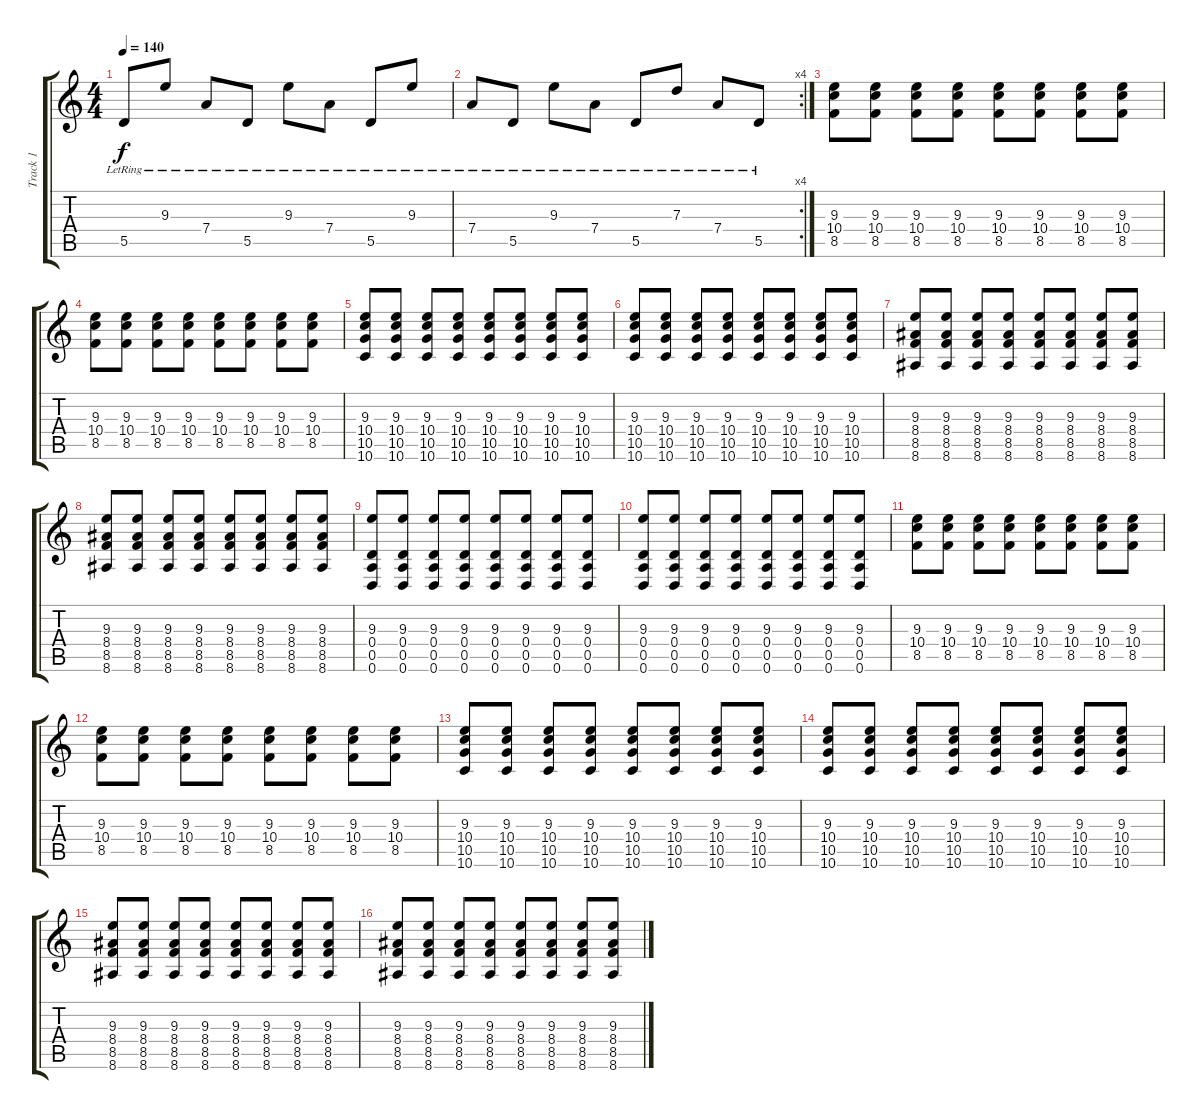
\track ("Track 1" "Track 1") {instrument electricguitarclean}
\staff {score tabs}
\tuning (E4 B3 G3 D3 A2 D2) {hide}
\ts (4 4)
\tempo 140
\clef g2
\ks c
5.5{lr}.8{dy f} 9.3{lr}.8 7.4{lr}.8 5.5{lr}.8 9.3{lr}.8 7.4{lr}.8 5.5{lr}.8 9.3{lr}.8 |
\rc 4
7.4{lr}.8 5.5{lr}.8 9.3{lr}.8 7.4{lr}.8 5.5{lr}.8 7.3{lr}.8 7.4{lr}.8 5.5{lr}.8 |
(9.3 10.4 8.5).8 (9.3 10.4 8.5).8 (9.3 10.4 8.5).8 (9.3 10.4 8.5).8 (9.3 10.4 8.5).8 (9.3 10.4 8.5).8 (9.3 10.4 8.5).8 (9.3 10.4 8.5).8 |
(9.3 10.4 8.5).8 (9.3 10.4 8.5).8 (9.3 10.4 8.5).8 (9.3 10.4 8.5).8 (9.3 10.4 8.5).8 (9.3 10.4 8.5).8 (9.3 10.4 8.5).8 (9.3 10.4 8.5).8 |
(9.3 10.4 10.5 10.6).8 (9.3 10.4 10.5 10.6).8 (9.3 10.4 10.5 10.6).8 (9.3 10.4 10.5 10.6).8 (9.3 10.4 10.5 10.6).8 (9.3 10.4 10.5 10.6).8 (9.3 10.4 10.5 10.6).8 (9.3 10.4 10.5 10.6).8 |
(9.3 10.4 10.5 10.6).8 (9.3 10.4 10.5 10.6).8 (9.3 10.4 10.5 10.6).8 (9.3 10.4 10.5 10.6).8 (9.3 10.4 10.5 10.6).8 (9.3 10.4 10.5 10.6).8 (9.3 10.4 10.5 10.6).8 (9.3 10.4 10.5 10.6).8 |
(9.3 8.4 8.5 8.6).8 (9.3 8.4 8.5 8.6).8 (9.3 8.4 8.5 8.6).8 (9.3 8.4 8.5 8.6).8 (9.3 8.4 8.5 8.6).8 (9.3 8.4 8.5 8.6).8 (9.3 8.4 8.5 8.6).8 (9.3 8.4 8.5 8.6).8 |
(9.3 8.4 8.5 8.6).8 (9.3 8.4 8.5 8.6).8 (9.3 8.4 8.5 8.6).8 (9.3 8.4 8.5 8.6).8 (9.3 8.4 8.5 8.6).8 (9.3 8.4 8.5 8.6).8 (9.3 8.4 8.5 8.6).8 (9.3 8.4 8.5 8.6).8 |
(9.3 0.4 0.5 0.6).8 (9.3 0.4 0.5 0.6).8 (9.3 0.4 0.5 0.6).8 (9.3 0.4 0.5 0.6).8 (9.3 0.4 0.5 0.6).8 (9.3 0.4 0.5 0.6).8 (9.3 0.4 0.5 0.6).8 (9.3 0.4 0.5 0.6).8 |
(9.3 0.4 0.5 0.6).8 (9.3 0.4 0.5 0.6).8 (9.3 0.4 0.5 0.6).8 (9.3 0.4 0.5 0.6).8 (9.3 0.4 0.5 0.6).8 (9.3 0.4 0.5 0.6).8 (9.3 0.4 0.5 0.6).8 (9.3 0.4 0.5 0.6).8 |
(9.3 10.4 8.5).8 (9.3 10.4 8.5).8 (9.3 10.4 8.5).8 (9.3 10.4 8.5).8 (9.3 10.4 8.5).8 (9.3 10.4 8.5).8 (9.3 10.4 8.5).8 (9.3 10.4 8.5).8 |
(9.3 10.4 8.5).8 (9.3 10.4 8.5).8 (9.3 10.4 8.5).8 (9.3 10.4 8.5).8 (9.3 10.4 8.5).8 (9.3 10.4 8.5).8 (9.3 10.4 8.5).8 (9.3 10.4 8.5).8 |
(9.3 10.4 10.5 10.6).8 (9.3 10.4 10.5 10.6).8 (9.3 10.4 10.5 10.6).8 (9.3 10.4 10.5 10.6).8 (9.3 10.4 10.5 10.6).8 (9.3 10.4 10.5 10.6).8 (9.3 10.4 10.5 10.6).8 (9.3 10.4 10.5 10.6).8 |
(9.3 10.4 10.5 10.6).8 (9.3 10.4 10.5 10.6).8 (9.3 10.4 10.5 10.6).8 (9.3 10.4 10.5 10.6).8 (9.3 10.4 10.5 10.6).8 (9.3 10.4 10.5 10.6).8 (9.3 10.4 10.5 10.6).8 (9.3 10.4 10.5 10.6).8 |
(9.3 8.4 8.5 8.6).8 (9.3 8.4 8.5 8.6).8 (9.3 8.4 8.5 8.6).8 (9.3 8.4 8.5 8.6).8 (9.3 8.4 8.5 8.6).8 (9.3 8.4 8.5 8.6).8 (9.3 8.4 8.5 8.6).8 (9.3 8.4 8.5 8.6).8 |
(9.3 8.4 8.5 8.6).8 (9.3 8.4 8.5 8.6).8 (9.3 8.4 8.5 8.6).8 (9.3 8.4 8.5 8.6).8 (9.3 8.4 8.5 8.6).8 (9.3 8.4 8.5 8.6).8 (9.3 8.4 8.5 8.6).8 (9.3 8.4 8.5 8.6).8
